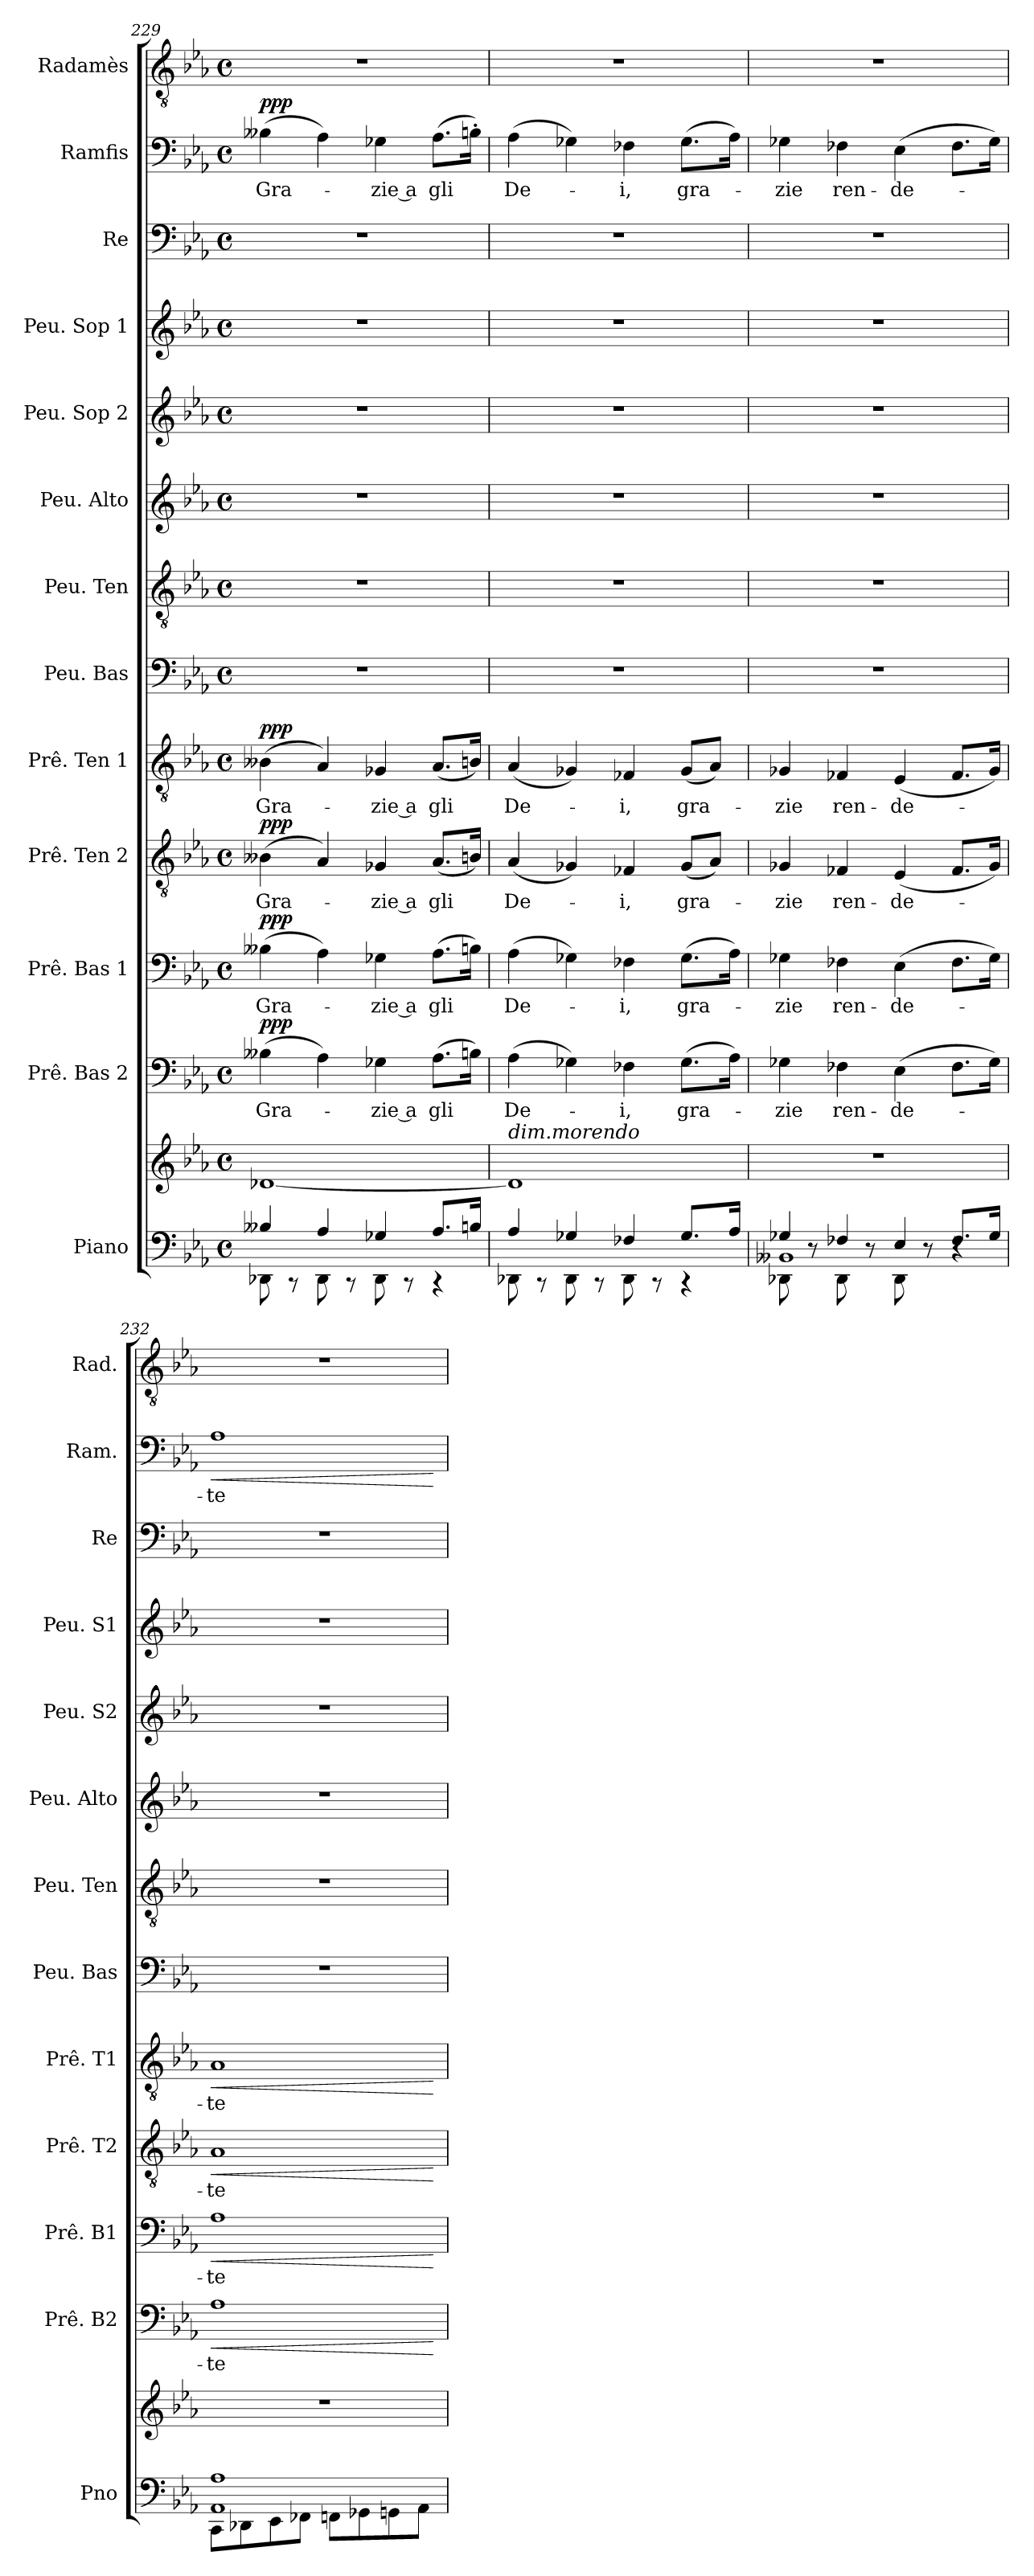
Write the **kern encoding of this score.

**kern	**kern	**dynam	**kern	**text	**dynam	**kern	**text	**dynam	**kern	**text	**dynam	**kern	**text	**dynam	**kern	**kern	**kern	**kern	**kern	**kern	**kern	**text	**dynam	**kern
*part13	*part13	*part13	*part12	*part12	*part12	*part11	*part11	*part11	*part10	*part10	*part10	*part9	*part9	*part9	*part8	*part7	*part6	*part5	*part4	*part3	*part2	*part2	*part2	*part1
*staff14	*staff13	*staff13/14	*staff12	*staff12	*staff12	*staff11	*staff11	*staff11	*staff10	*staff10	*staff10	*staff9	*staff9	*staff9	*staff8	*staff7	*staff6	*staff5	*staff4	*staff3	*staff2	*staff2	*staff2	*staff1
*I"Piano	*	*	*I"Prê. Bas 2	*	*	*I"Prê. Bas 1	*	*	*I"Prê. Ten 2	*	*	*I"Prê. Ten 1	*	*	*I"Peu. Bas	*I"Peu. Ten	*I"Peu. Alto	*I"Peu. Sop 2	*I"Peu. Sop 1	*I"Re	*I"Ramfis	*	*	*I"Radamès
*I'Pno	*	*	*I'Prê. B2	*	*	*I'Prê. B1	*	*	*I'Prê. T2	*	*	*I'Prê. T1	*	*	*I'Peu. Bas	*I'Peu. Ten	*I'Peu. Alto	*I'Peu. S2	*I'Peu. S1	*I'Re	*I'Ram.	*	*	*I'Rad.
!!LO:PB:g=z
*clefF4	*clefG2	*	*clefF4	*	*	*clefF4	*	*	*clefGv2	*	*	*clefGv2	*	*	*clefF4	*clefGv2	*clefG2	*clefG2	*clefG2	*clefF4	*clefF4	*	*	*clefGv2
*k[b-e-a-]	*k[b-e-a-]	*	*k[b-e-a-]	*	*	*k[b-e-a-]	*	*	*k[b-e-a-]	*	*	*k[b-e-a-]	*	*	*k[b-e-a-]	*k[b-e-a-]	*k[b-e-a-]	*k[b-e-a-]	*k[b-e-a-]	*k[b-e-a-]	*k[b-e-a-]	*	*	*k[b-e-a-]
*M4/4	*M4/4	*	*M4/4	*	*	*M4/4	*	*	*M4/4	*	*	*M4/4	*	*	*M4/4	*M4/4	*M4/4	*M4/4	*M4/4	*M4/4	*M4/4	*	*	*M4/4
*met(c)	*met(c)	*	*met(c)	*	*	*met(c)	*	*	*met(c)	*	*	*met(c)	*	*	*met(c)	*met(c)	*met(c)	*met(c)	*met(c)	*met(c)	*met(c)	*	*	*met(c)
=229	=229	=229	=229	=229	=229	=229	=229	=229	=229	=229	=229	=229	=229	=229	=229	=229	=229	=229	=229	=229	=229	=229	=229	=229
*^	*	*	*	*	*	*	*	*	*	*	*	*	*	*	*	*	*	*	*	*	*	*	*	*
!	!	!	!LO:DY:a=2	!	!LO:LY:b:color=#0055FF	!	!	!LO:LY:b:color=#0055FF	!	!	!LO:LY:b:color=#AA0000	!	!	!LO:LY:b:color=#0055FF	!	!	!	!	!	!	!	!	!LO:LY:b:color=#0055FF	!	!
!	!	!	!LO:DY:n=1:a	!	!	!LO:DY:a	!	!	!LO:DY:a	!	!	!LO:DY:a	!	!	!LO:DY:a	!	!	!	!	!	!	!	!	!LO:DY:a	!
4B--X/	8DD-X\	[1d-X	ppp f	(>4B--X\	Gra-	ppp	(>4B--X\	Gra-	ppp	(>4B--X\	Gra-	ppp	(>4B--X\	Gra-	ppp	1r	1r	1r	1r	1r	1r	(>4B--X\	Gra-	ppp	1r
.	8r	.	.	.	.	.	.	.	.	.	.	.	.	.	.	.	.	.	.	.	.	.	.	.	.
4A-/	8DD-\	.	.	4A-\)	.	.	4A-\)	.	.	4A-/)	.	.	4A-/)	.	.	.	.	.	.	.	.	4A-\)	.	.	.
.	8r	.	.	.	.	.	.	.	.	.	.	.	.	.	.	.	.	.	.	.	.	.	.	.	.
!	!	!	!	!	!LO:LY:b:color=#0055FF	!	!	!LO:LY:b:color=#0055FF	!	!	!LO:LY:b:color=#AA0000	!	!	!LO:LY:b:color=#0055FF	!	!	!	!	!	!	!	!	!LO:LY:b:color=#0055FF	!	!
4G-X/	8DD-\	.	.	4G-X\	-zie a	.	4G-X\	-zie a	.	4G-X/	-zie a	.	4G-X/	-zie a	.	.	.	.	.	.	.	4G-X\	-zie a	.	.
.	8r	.	.	.	.	.	.	.	.	.	.	.	.	.	.	.	.	.	.	.	.	.	.	.	.
!	!	!	!	!	!LO:LY:b:color=#0055FF	!	!	!LO:LY:b:color=#0055FF	!	!	!LO:LY:b:color=#AA0000	!	!	!LO:LY:b:color=#0055FF	!	!	!	!	!	!	!	!	!LO:LY:b:color=#0055FF	!	!
8.A-/L	4r	.	.	(>8.A-\L	gli	.	(>8.A-\L	gli	.	(<8.A-/L	gli	.	(<8.A-/L	gli	.	.	.	.	.	.	.	(>8.A-\L	gli	.	.
16Bn/Jk	.	.	.	16Bn\Jk)	.	.	16Bn\Jk)	.	.	16Bn/Jk)	.	.	16Bn/Jk)	.	.	.	.	.	.	.	.	16Bn'\Jk)	.	.	.
=230	=230	=230	=230	=230	=230	=230	=230	=230	=230	=230	=230	=230	=230	=230	=230	=230	=230	=230	=230	=230	=230	=230	=230	=230	=230
!	!	!LO:TX:a:i:t=dim.morendo	!	!	!	!	!	!	!	!	!	!	!	!	!	!	!	!	!	!	!	!	!	!	!
!	!	!	!	!	!LO:LY:b:color=#0055FF	!	!	!LO:LY:b:color=#0055FF	!	!	!LO:LY:b:color=#AA0000	!	!	!LO:LY:b:color=#0055FF	!	!	!	!	!	!	!	!	!LO:LY:b:color=#0055FF	!	!
4A-/	8DD-X\	1d-]	.	(>4A-\	De-	.	(>4A-\	De-	.	(<4A-/	De-	.	(<4A-/	De-	.	1r	1r	1r	1r	1r	1r	(>4A-\	De-	.	1r
.	8r	.	.	.	.	.	.	.	.	.	.	.	.	.	.	.	.	.	.	.	.	.	.	.	.
4G-X/	8DD-\	.	.	4G-X\)	.	.	4G-X\)	.	.	4G-X/)	.	.	4G-X/)	.	.	.	.	.	.	.	.	4G-X\)	.	.	.
.	8r	.	.	.	.	.	.	.	.	.	.	.	.	.	.	.	.	.	.	.	.	.	.	.	.
!	!	!	!	!	!LO:LY:b:color=#0055FF	!	!	!LO:LY:b:color=#0055FF	!	!	!LO:LY:b:color=#AA0000	!	!	!LO:LY:b:color=#0055FF	!	!	!	!	!	!	!	!	!LO:LY:b:color=#0055FF	!	!
4F-X/	8DD-\	.	.	4F-X\	-i,	.	4F-X\	-i,	.	4F-X/	-i,	.	4F-X/	-i,	.	.	.	.	.	.	.	4F-X\	-i,	.	.
.	8r	.	.	.	.	.	.	.	.	.	.	.	.	.	.	.	.	.	.	.	.	.	.	.	.
!	!	!	!	!	!LO:LY:b:color=#0055FF	!	!	!LO:LY:b:color=#0055FF	!	!	!LO:LY:b:color=#AA0000	!	!	!LO:LY:b:color=#0055FF	!	!	!	!	!	!	!	!	!LO:LY:b:color=#0055FF	!	!
8.G-/L	4r	.	.	(>8.G-\L	gra-	.	(>8.G-\L	gra-	.	(<8G-/L	gra-	.	(<8G-/L	gra-	.	.	.	.	.	.	.	(>8.G-\L	gra-	.	.
.	.	.	.	.	.	.	.	.	.	8A-/J)	.	.	8A-/J)	.	.	.	.	.	.	.	.	.	.	.	.
16A-/Jk	.	.	.	16A-\Jk)	.	.	16A-\Jk)	.	.	.	.	.	.	.	.	.	.	.	.	.	.	16A-\Jk)	.	.	.
=231	=231	=231	=231	=231	=231	=231	=231	=231	=231	=231	=231	=231	=231	=231	=231	=231	=231	=231	=231	=231	=231	=231	=231	=231	=231
*	*^	*	*	*	*	*	*	*	*	*	*	*	*	*	*	*	*	*	*	*	*	*	*	*	*
!	!	!	!	!	!	!LO:LY:b:color=#0055FF	!	!	!LO:LY:b:color=#0055FF	!	!	!LO:LY:b:color=#AA0000	!	!	!LO:LY:b:color=#0055FF	!	!	!	!	!	!	!	!	!LO:LY:b:color=#0055FF	!	!
4G-X/	8DD-X\	1BB--X	1r	.	4G-X\	-zie	.	4G-X\	-zie	.	4G-X/	-zie	.	4G-X/	-zie	.	1r	1r	1r	1r	1r	1r	4G-X\	-zie	.	1r
.	8r	.	.	.	.	.	.	.	.	.	.	.	.	.	.	.	.	.	.	.	.	.	.	.	.	.
!	!	!	!	!	!	!LO:LY:b:color=#0055FF	!	!	!LO:LY:b:color=#0055FF	!	!	!LO:LY:b:color=#AA0000	!	!	!LO:LY:b:color=#0055FF	!	!	!	!	!	!	!	!	!LO:LY:b:color=#0055FF	!	!
4F-X/	8DD-\	.	.	.	4F-X\	ren-	.	4F-X\	ren-	.	4F-X/	ren-	.	4F-X/	ren-	.	.	.	.	.	.	.	4F-X\	ren-	.	.
.	8r	.	.	.	.	.	.	.	.	.	.	.	.	.	.	.	.	.	.	.	.	.	.	.	.	.
!	!	!	!	!	!	!LO:LY:b:color=#0055FF	!	!	!LO:LY:b:color=#0055FF	!	!	!LO:LY:b:color=#AA0000	!	!	!LO:LY:b:color=#0055FF	!	!	!	!	!	!	!	!	!LO:LY:b:color=#0055FF	!	!
4E-/	8DD-\	.	.	.	(>4E-\	-de-	.	(>4E-\	-de-	.	(<4E-/	-de-	.	(<4E-/	-de-	.	.	.	.	.	.	.	(>4E-\	-de-	.	.
.	8r	.	.	.	.	.	.	.	.	.	.	.	.	.	.	.	.	.	.	.	.	.	.	.	.	.
8.F-/L	4r	.	.	.	8.F-\L	.	.	8.F-\L	.	.	8.F-/L	.	.	8.F-/L	.	.	.	.	.	.	.	.	8.F-\L	.	.	.
16G-/Jk	.	.	.	.	16G-\Jk)	.	.	16G-\Jk)	.	.	16G-/Jk)	.	.	16G-/Jk)	.	.	.	.	.	.	.	.	16G-\Jk)	.	.	.
*	*v	*v	*	*	*	*	*	*	*	*	*	*	*	*	*	*	*	*	*	*	*	*	*	*	*	*
=232	=232	=232	=232	=232	=232	=232	=232	=232	=232	=232	=232	=232	=232	=232	=232	=232	=232	=232	=232	=232	=232	=232	=232	=232	=232
!	!	!	!	!	!LO:LY:b:color=#0055FF	!LO:HP:b	!	!LO:LY:b:color=#0055FF	!LO:HP:b	!	!LO:LY:b:color=#AA0000	!LO:HP:b	!	!LO:LY:b:color=#0055FF	!LO:HP:b	!	!	!	!	!	!	!	!LO:LY:b:color=#0055FF	!LO:HP:b	!
1AA- 1A-	8CC\L	1r	.	1A-	-te	<	1A-	-te	<	1A-	-te	<	1A-	-te	<	1r	1r	1r	1r	1r	1r	1A-	-te	<	1r
.	8DD-X\	.	.	.	.	.	.	.	.	.	.	.	.	.	.	.	.	.	.	.	.	.	.	.	.
.	8EE-\	.	.	.	.	.	.	.	.	.	.	.	.	.	.	.	.	.	.	.	.	.	.	.	.
.	8FF-X\J	.	.	.	.	.	.	.	.	.	.	.	.	.	.	.	.	.	.	.	.	.	.	.	.
.	8FFn\L	.	.	.	.	.	.	.	.	.	.	.	.	.	.	.	.	.	.	.	.	.	.	.	.
.	8GG-X\	.	.	.	.	.	.	.	.	.	.	.	.	.	.	.	.	.	.	.	.	.	.	.	.
.	8GGn\	.	.	.	.	.	.	.	.	.	.	.	.	.	.	.	.	.	.	.	.	.	.	.	.
.	8AA-\J	.	.	.	.	.	.	.	.	.	.	.	.	.	.	.	.	.	.	.	.	.	.	.	.
*v	*v	*	*	*	*	*	*	*	*	*	*	*	*	*	*	*	*	*	*	*	*	*	*	*	*
.	.	.	.	.	[	.	.	[	.	.	[	.	.	[	.	.	.	.	.	.	.	.	[	.
=	=	=	=	=	=	=	=	=	=	=	=	=	=	=	=	=	=	=	=	=	=	=	=	=
*-	*-	*-	*-	*-	*-	*-	*-	*-	*-	*-	*-	*-	*-	*-	*-	*-	*-	*-	*-	*-	*-	*-	*-	*-
